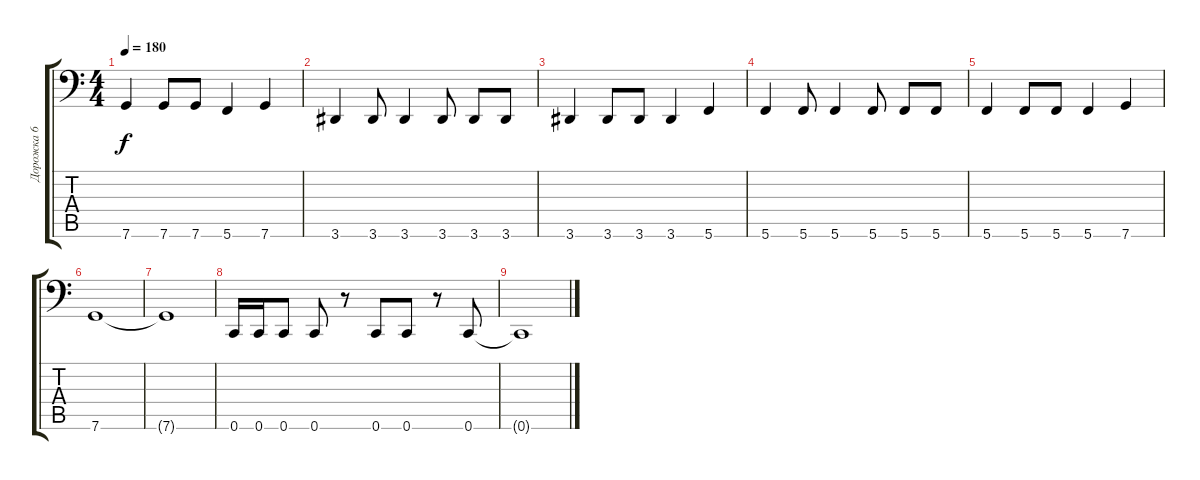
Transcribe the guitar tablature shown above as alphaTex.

\track ("Дорожка 6" "Дорожка 6") {instrument electricbasspick}
\staff {score tabs}
\tuning (D3 A2 F2 C2 G1 C1) {hide}
\ts (4 4)
\tempo 180
\clef f4
\ks c
7.6.4{dy f} 7.6.8 7.6.8 5.6.4 7.6.4 |
3.6.4 3.6.8 3.6.4 3.6.8 3.6.8 3.6.8 |
3.6.4 3.6.8 3.6.8 3.6.4 5.6.4 |
5.6.4 5.6.8 5.6.4 5.6.8 5.6.8 5.6.8 |
5.6.4 5.6.8 5.6.8 5.6.4 7.6.4 |
7.6.1 |
7.6{t}.1 |
0.6.16 0.6.16 0.6.8 0.6.8 r.8 0.6.8 0.6.8 r.8 0.6.8 |
0.6{t}.1
